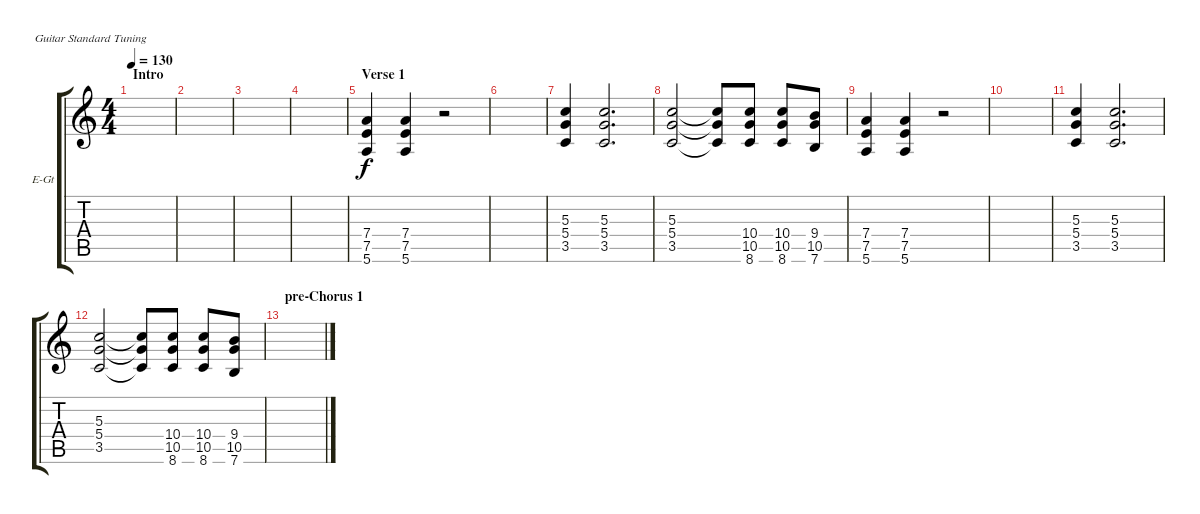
\defaultSystemsLayout 4
\bracketExtendMode groupsimilarinstruments
\firstSystemTrackNameOrientation horizontal
\otherSystemsTrackNameOrientation horizontal
\track ("dist. Gtr. 2" "E-Gt") {instrument distortionguitar}
\staff {score tabs}
\tuning (E4 B3 G3 D3 A2 E2)
\ts (4 4)
\section ("" "Intro")
\tempo 130
\clef g2
\ks c
|
|
|
|
\section ("" "Verse 1")
(5.6 7.5 7.4).4 (7.4 7.5 5.6).4 r.2 |
|
(3.5 5.4 5.3).4 (3.5 5.4 5.3).2{d} |
(3.5 5.4 5.3).2 (3.5{t} 5.4{t} 5.3{t}).8 (10.4 8.6 10.5).8 (10.4 10.5 8.6).8 (7.6 10.5 9.4).8 |
(5.6 7.5 7.4).4 (7.4 7.5 5.6).4 r.2 |
|
(3.5 5.4 5.3).4 (3.5 5.4 5.3).2{d} |
(3.5 5.4 5.3).2 (3.5{t} 5.4{t} 5.3{t}).8 (10.4 8.6 10.5).8 (10.4 10.5 8.6).8 (7.6 10.5 9.4).8 |
\section ("" "pre-Chorus 1")
